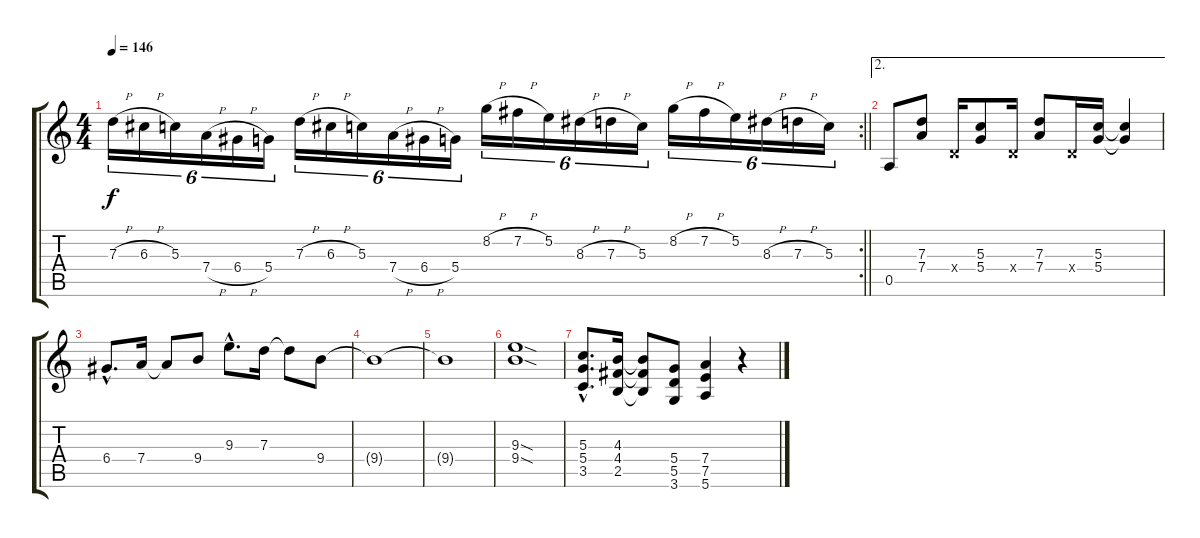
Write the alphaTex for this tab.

\track "" {instrument distortionguitar}
\staff {score tabs}
\tuning (E4 B3 G3 D3 A2 E2) {hide}
\rc 2
\ts (4 4)
\tempo 146
\clef g2
\barLineRight lightlight
\ks c
7.3{h}.16{tu (6 4) dy f} 6.3{h}.16{tu (6 4)} 5.3.16{tu (6 4)} 7.4{h}.16{tu (6 4)} 6.4{h}.16{tu (6 4)} 5.4.16{tu (6 4)} 7.3{h}.16{tu (6 4)} 6.3{h}.16{tu (6 4)} 5.3.16{tu (6 4)} 7.4{h}.16{tu (6 4)} 6.4{h}.16{tu (6 4)} 5.4.16{tu (6 4)} 8.2{h}.16{tu (6 4)} 7.2{h}.16{tu (6 4)} 5.2.16{tu (6 4)} 8.3{h}.16{tu (6 4)} 7.3{h}.16{tu (6 4)} 5.3.16{tu (6 4)} 8.2{h}.16{tu (6 4)} 7.2{h}.16{tu (6 4)} 5.2.16{tu (6 4)} 8.3{h}.16{tu (6 4)} 7.3{h}.16{tu (6 4)} 5.3.16{tu (6 4)} |
\ae 2
0.5.8 (7.3 7.4).8 0.4{x}.16 (5.3 5.4).8 0.4{x}.16 (7.3 7.4).8 0.4{x}.16 (5.3 5.4).16 (5.3{t} 5.4{t}).4 |
6.4{hac}.8{d} 7.4.16 7.4{t}.8 9.4.8 9.3{hac}.8{d} 7.3.16 7.3{t}.8 9.4.8 |
9.4{t}.1 |
9.4{t}.1 |
(9.3{sod} 9.4{sod}).1 |
(5.3{hac} 5.4{hac} 3.5{hac}).8{d} (4.3 4.4 2.5).16 (4.3{t} 4.4{t} 2.5{t}).8 (5.4 5.5 3.6).8 (7.4 7.5 5.6).4 r.4
